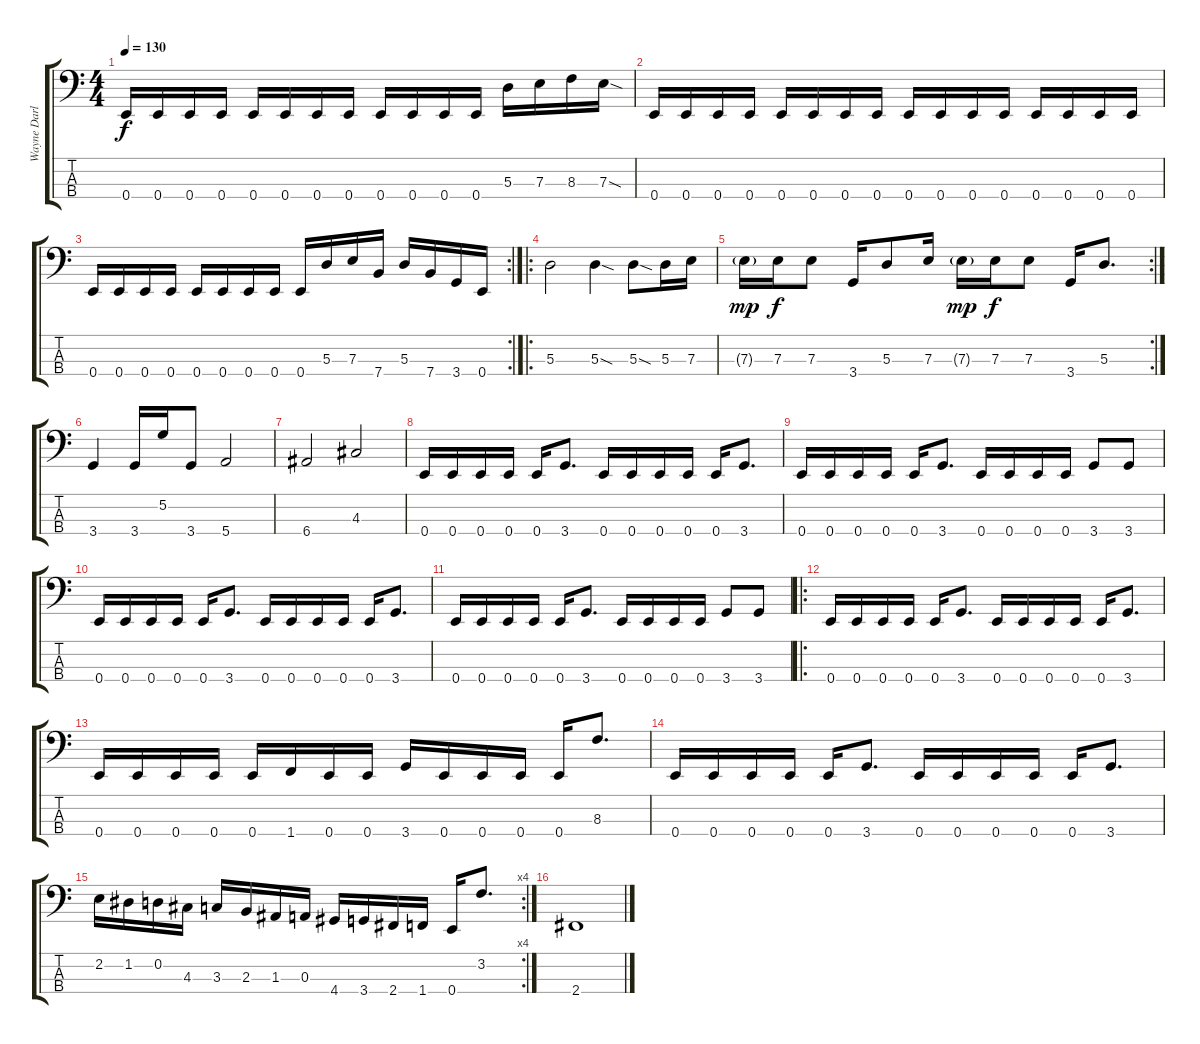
\track ("Wayne Darley" "Wayne Darl") {instrument electricbassfinger}
\staff {score tabs}
\tuning (G2 D2 A1 E1) {hide}
\ts (4 4)
\tempo 130
\clef f4
\ks c
0.4.16{dy f} 0.4.16 0.4.16 0.4.16 0.4.16 0.4.16 0.4.16 0.4.16 0.4.16 0.4.16 0.4.16 0.4.16 5.3.16 7.3.16 8.3.16 7.3{sod}.16 |
0.4.16 0.4.16 0.4.16 0.4.16 0.4.16 0.4.16 0.4.16 0.4.16 0.4.16 0.4.16 0.4.16 0.4.16 0.4.16 0.4.16 0.4.16 0.4.16 |
\rc 2
0.4.16 0.4.16 0.4.16 0.4.16 0.4.16 0.4.16 0.4.16 0.4.16 0.4.16 5.3.16 7.3.16 7.4.16 5.3.16 7.4.16 3.4.16 0.4.16 |
\ro
5.3.2 5.3{sod}.4 5.3{sod}.8 5.3.16 7.3.16 |
\rc 2
7.3{g}.16{dy mp} 7.3.16{dy f} 7.3.8 3.4.16 5.3.8 7.3.16 7.3{g}.16{dy mp} 7.3.16{dy f} 7.3.8 3.4.16 5.3.8{d} |
3.4.4 3.4.16 5.2.16 3.4.8 5.4.2 |
6.4.2 4.3.2 |
0.4.16 0.4.16 0.4.16 0.4.16 0.4.16 3.4.8{d} 0.4.16 0.4.16 0.4.16 0.4.16 0.4.16 3.4.8{d} |
0.4.16 0.4.16 0.4.16 0.4.16 0.4.16 3.4.8{d} 0.4.16 0.4.16 0.4.16 0.4.16 3.4.8 3.4.8 |
0.4.16 0.4.16 0.4.16 0.4.16 0.4.16 3.4.8{d} 0.4.16 0.4.16 0.4.16 0.4.16 0.4.16 3.4.8{d} |
0.4.16 0.4.16 0.4.16 0.4.16 0.4.16 3.4.8{d} 0.4.16 0.4.16 0.4.16 0.4.16 3.4.8 3.4.8 |
\ro
0.4.16 0.4.16 0.4.16 0.4.16 0.4.16 3.4.8{d} 0.4.16 0.4.16 0.4.16 0.4.16 0.4.16 3.4.8{d} |
0.4.16 0.4.16 0.4.16 0.4.16 0.4.16 1.4.16 0.4.16 0.4.16 3.4.16 0.4.16 0.4.16 0.4.16 0.4.16 8.3.8{d} |
0.4.16 0.4.16 0.4.16 0.4.16 0.4.16 3.4.8{d} 0.4.16 0.4.16 0.4.16 0.4.16 0.4.16 3.4.8{d} |
\rc 4
2.2.16 1.2.16 0.2.16 4.3.16 3.3.16 2.3.16 1.3.16 0.3.16 4.4.16 3.4.16 2.4.16 1.4.16 0.4.16 3.2.8{d} |
2.4.1
